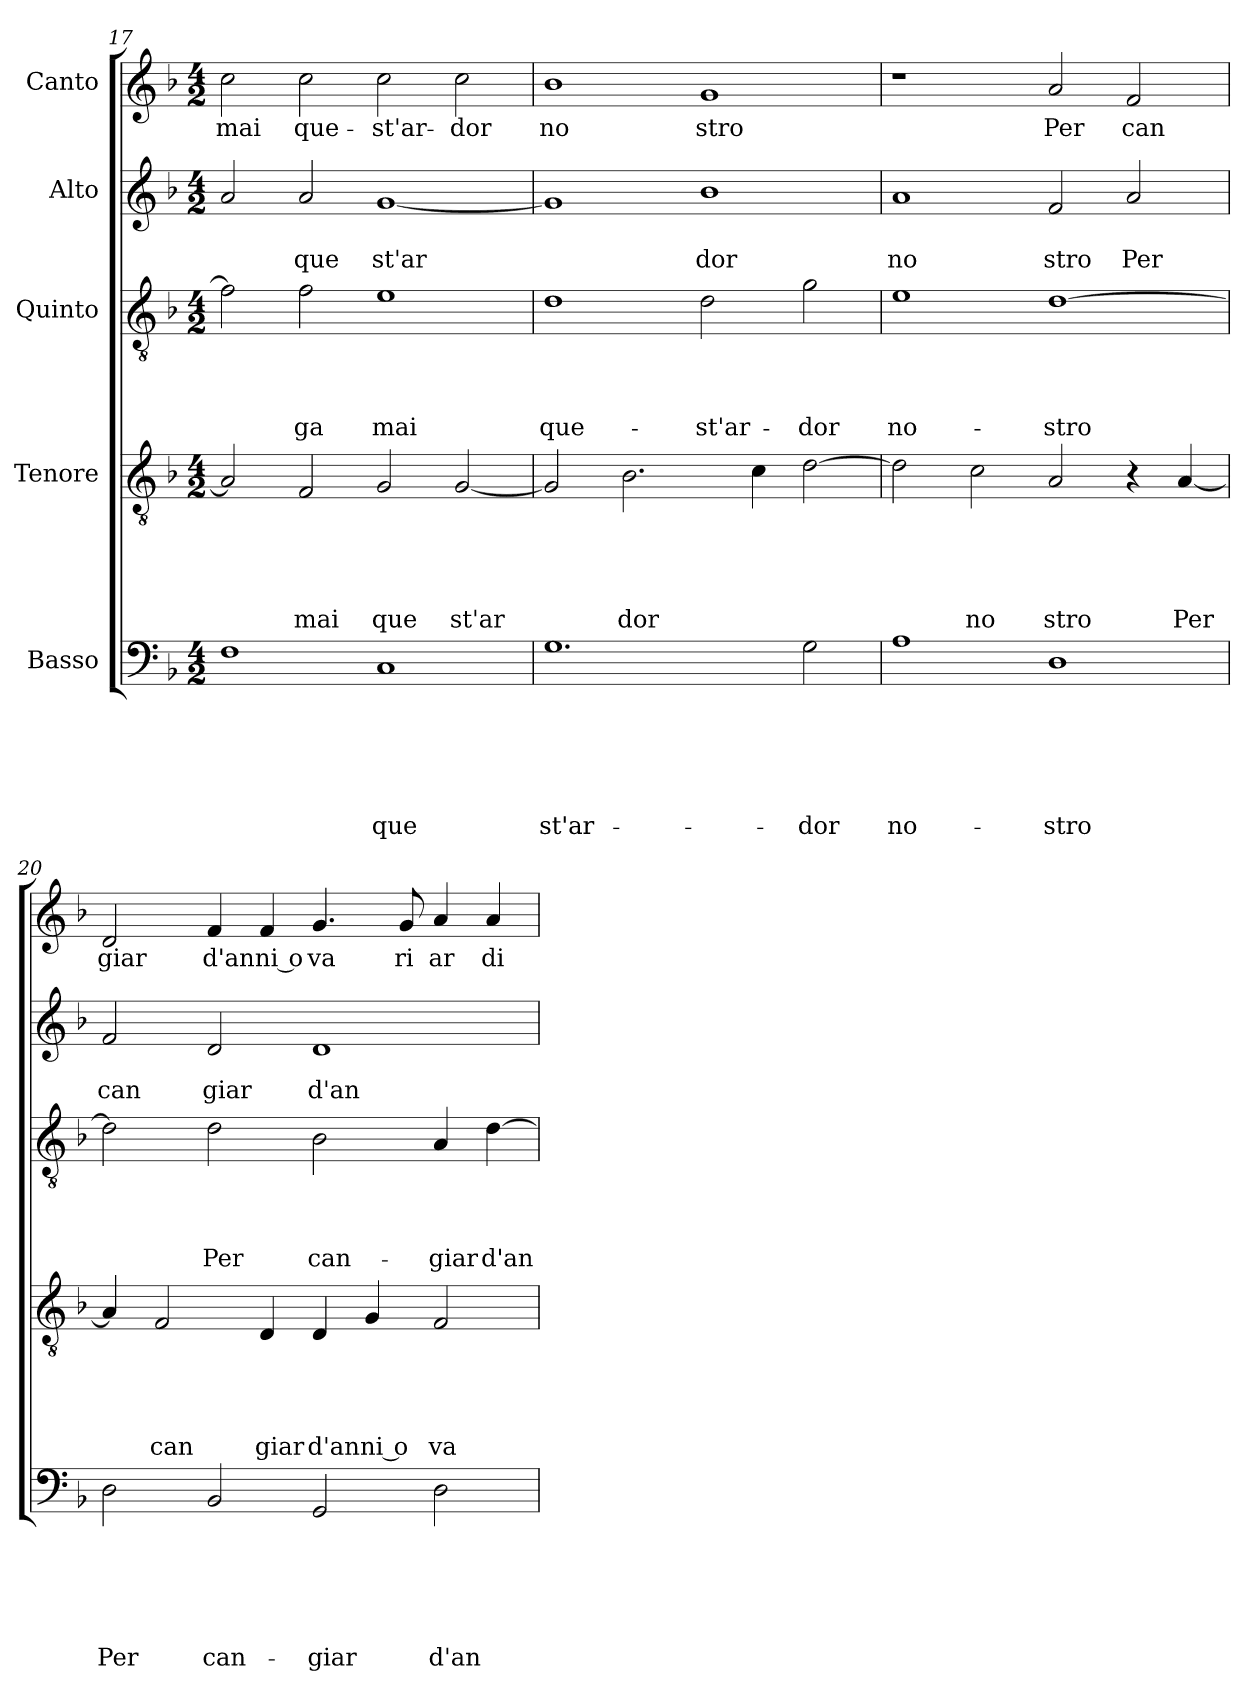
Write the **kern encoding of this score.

**kern	**text	**text	**text	**text	**text	**text	**kern	**text	**text	**text	**text	**text	**kern	**text	**text	**text	**text	**kern	**text	**text	**kern	**text
*part5	*part5	*part5	*part5	*part5	*part5	*part5	*part4	*part4	*part4	*part4	*part4	*part4	*part3	*part3	*part3	*part3	*part3	*part2	*part2	*part2	*part1	*part1
*staff5	*staff5	*staff5	*staff5	*staff5	*staff5	*staff5	*staff4	*staff4	*staff4	*staff4	*staff4	*staff4	*staff3	*staff3	*staff3	*staff3	*staff3	*staff2	*staff2	*staff2	*staff1	*staff1
*I"Basso	*	*	*	*	*	*	*I"Tenore	*	*	*	*	*	*I"Quinto	*	*	*	*	*I"Alto	*	*	*I"Canto	*
*clefF4	*	*	*	*	*	*	*clefGv2	*	*	*	*	*	*clefGv2	*	*	*	*	*clefG2	*	*	*clefG2	*
*ITrd-3c-5	*	*	*	*	*	*	*	*	*	*	*	*	*ITrd-3c-5	*	*	*	*	*ITrd-3c-5	*	*	*ITrd-3c-5	*
*k[b-e-]	*	*	*	*	*	*	*k[b-]	*	*	*	*	*	*k[b-e-]	*	*	*	*	*k[b-e-]	*	*	*k[b-e-]	*
*B-:	*	*	*	*	*	*	*F:	*	*	*	*	*	*B-:	*	*	*	*	*B-:	*	*	*B-:	*
*M4/2	*	*	*	*	*	*	*M4/2	*	*	*	*	*	*M4/2	*	*	*	*	*M4/2	*	*	*M4/2	*
=17	=17	=17	=17	=17	=17	=17	=17	=17	=17	=17	=17	=17	=17	=17	=17	=17	=17	=17	=17	=17	=17	=17
!	!	!	!	!	!	!	!	!	!	!	!	!	!	!	!	!	!	!	!	!	!	!LO:LY:b
1B-	.	.	.	.	.	.	2A/]	.	.	.	.	.	2b-\]	.	.	.	.	2dd/	.	.	2ff\	mai
!	!	!	!	!	!	!	!	!	!	!	!	!LO:LY:b	!	!	!	!	!LO:LY:b	!	!	!LO:LY:b	!	!LO:LY:b
.	.	.	.	.	.	.	2F/	.	.	.	.	mai	2b-\	.	.	.	-ga	2dd/	.	que	2ff\	que-
!	!	!	!	!	!	!LO:LY:b	!	!	!	!	!	!LO:LY:b	!	!	!	!	!LO:LY:b	!	!	!LO:LY:b	!	!LO:LY:b
1F	.	.	.	.	.	que	2G/	.	.	.	.	que	1a	.	.	.	mai	[>1cc	.	st'ar	2ff\	-st'ar-
!	!	!	!	!	!	!	!	!	!	!	!	!LO:LY:b	!	!	!	!	!	!	!	!	!	!LO:LY:b
.	.	.	.	.	.	.	[>2G/	.	.	.	.	st'ar	.	.	.	.	.	.	.	.	2ff\	-dor
!!LO:PB:g=z
=18	=18	=18	=18	=18	=18	=18	=18	=18	=18	=18	=18	=18	=18	=18	=18	=18	=18	=18	=18	=18	=18	=18
!	!	!	!	!	!	!LO:LY:b	!	!	!	!	!	!	!	!	!	!	!LO:LY:b	!	!	!	!	!LO:LY:b
1.c	.	.	.	.	.	st'ar-	2G/]	.	.	.	.	.	1g	.	.	.	que-	1cc]	.	.	1ee-	no
!	!	!	!	!	!	!	!	!	!	!	!	!LO:LY:b	!	!	!	!	!	!	!	!	!	!
.	.	.	.	.	.	.	2.B-\	.	.	.	.	dor	.	.	.	.	.	.	.	.	.	.
!	!	!	!	!	!	!	!	!	!	!	!	!	!	!	!	!	!LO:LY:b	!	!	!LO:LY:b	!	!LO:LY:b
.	.	.	.	.	.	.	.	.	.	.	.	.	2g\	.	.	.	-st'ar-	1ee-	.	dor	1cc	stro
.	.	.	.	.	.	.	4c\	.	.	.	.	.	.	.	.	.	.	.	.	.	.	.
!	!	!	!	!	!	!LO:LY:b	!	!	!	!	!	!	!	!	!	!	!LO:LY:b	!	!	!	!	!
2c\	.	.	.	.	.	-dor	[>2d\	.	.	.	.	.	2cc\	.	.	.	-dor	.	.	.	.	.
=19	=19	=19	=19	=19	=19	=19	=19	=19	=19	=19	=19	=19	=19	=19	=19	=19	=19	=19	=19	=19	=19	=19
!	!	!	!	!	!	!LO:LY:b	!	!	!	!	!	!	!	!	!	!	!LO:LY:b	!	!	!LO:LY:b	!	!
1d	.	.	.	.	.	no-	2d\]	.	.	.	.	.	1a	.	.	.	no-	1dd	.	no	1r	.
!	!	!	!	!	!	!	!	!	!	!	!	!LO:LY:b	!	!	!	!	!	!	!	!	!	!
.	.	.	.	.	.	.	2c\	.	.	.	.	no	.	.	.	.	.	.	.	.	.	.
!	!	!	!	!	!	!LO:LY:b	!	!	!	!	!	!LO:LY:b	!	!	!	!	!LO:LY:b	!	!	!LO:LY:b	!	!LO:LY:b
1G	.	.	.	.	.	-stro	2A/	.	.	.	.	stro	[>1g	.	.	.	-stro	2b-/	.	stro	2dd/	Per
!	!	!	!	!	!	!	!	!	!	!	!	!	!	!	!	!	!	!	!	!LO:LY:b	!	!LO:LY:b
.	.	.	.	.	.	.	4r	.	.	.	.	.	.	.	.	.	.	2dd/	.	Per	2b-/	can
!	!	!	!	!	!	!	!	!	!	!	!	!LO:LY:b	!	!	!	!	!	!	!	!	!	!
.	.	.	.	.	.	.	[<4A/	.	.	.	.	Per	.	.	.	.	.	.	.	.	.	.
=20	=20	=20	=20	=20	=20	=20	=20	=20	=20	=20	=20	=20	=20	=20	=20	=20	=20	=20	=20	=20	=20	=20
!	!	!	!	!	!	!LO:LY:b	!	!	!	!	!	!	!	!	!	!	!	!	!	!LO:LY:b	!	!LO:LY:b
2G\	.	.	.	.	.	Per	4A/]	.	.	.	.	.	2g\]	.	.	.	.	2b-/	.	can	2g/	giar
!	!	!	!	!	!	!	!	!	!	!	!	!LO:LY:b	!	!	!	!	!	!	!	!	!	!
.	.	.	.	.	.	.	2F/	.	.	.	.	can	.	.	.	.	.	.	.	.	.	.
!	!	!	!	!	!	!LO:LY:b	!	!	!	!	!	!	!	!	!	!	!LO:LY:b	!	!	!LO:LY:b	!	!LO:LY:b
2E-/	.	.	.	.	.	can-	.	.	.	.	.	.	2g\	.	.	.	Per	2g/	.	giar	4b-/	d'an
!	!	!	!	!	!	!	!	!	!	!	!	!LO:LY:b	!	!	!	!	!	!	!	!	!	!LO:LY:b:rj
.	.	.	.	.	.	.	4D/	.	.	.	.	giar	.	.	.	.	.	.	.	.	4b-/	ni o
!	!	!	!	!	!	!LO:LY:b	!	!	!	!	!	!LO:LY:b	!	!	!	!	!LO:LY:b	!	!	!LO:LY:b	!	!LO:LY:b
2C/	.	.	.	.	.	-giar	4D/	.	.	.	.	d'an	2e-\	.	.	.	can-	1g	.	d'an	4.cc/	va
!	!	!	!	!	!	!	!	!	!	!	!	!LO:LY:b:rj	!	!	!	!	!	!	!	!	!	!
.	.	.	.	.	.	.	4G/	.	.	.	.	ni o	.	.	.	.	.	.	.	.	.	.
!	!	!	!	!	!	!	!	!	!	!	!	!	!	!	!	!	!	!	!	!	!	!LO:LY:b
.	.	.	.	.	.	.	.	.	.	.	.	.	.	.	.	.	.	.	.	.	8cc/	ri
!	!	!	!	!	!	!LO:LY:b	!	!	!	!	!	!LO:LY:b	!	!	!	!	!LO:LY:b	!	!	!	!	!LO:LY:b
2G\	.	.	.	.	.	d'an-	2F/	.	.	.	.	va	4d/	.	.	.	-giar	.	.	.	4dd/	ar
!	!	!	!	!	!	!	!	!	!	!	!	!	!	!	!	!	!LO:LY:b	!	!	!	!	!LO:LY:b
.	.	.	.	.	.	.	.	.	.	.	.	.	[>4g\	.	.	.	d'an-	.	.	.	4dd/	di
=	=	=	=	=	=	=	=	=	=	=	=	=	=	=	=	=	=	=	=	=	=	=
*-	*-	*-	*-	*-	*-	*-	*-	*-	*-	*-	*-	*-	*-	*-	*-	*-	*-	*-	*-	*-	*-	*-
